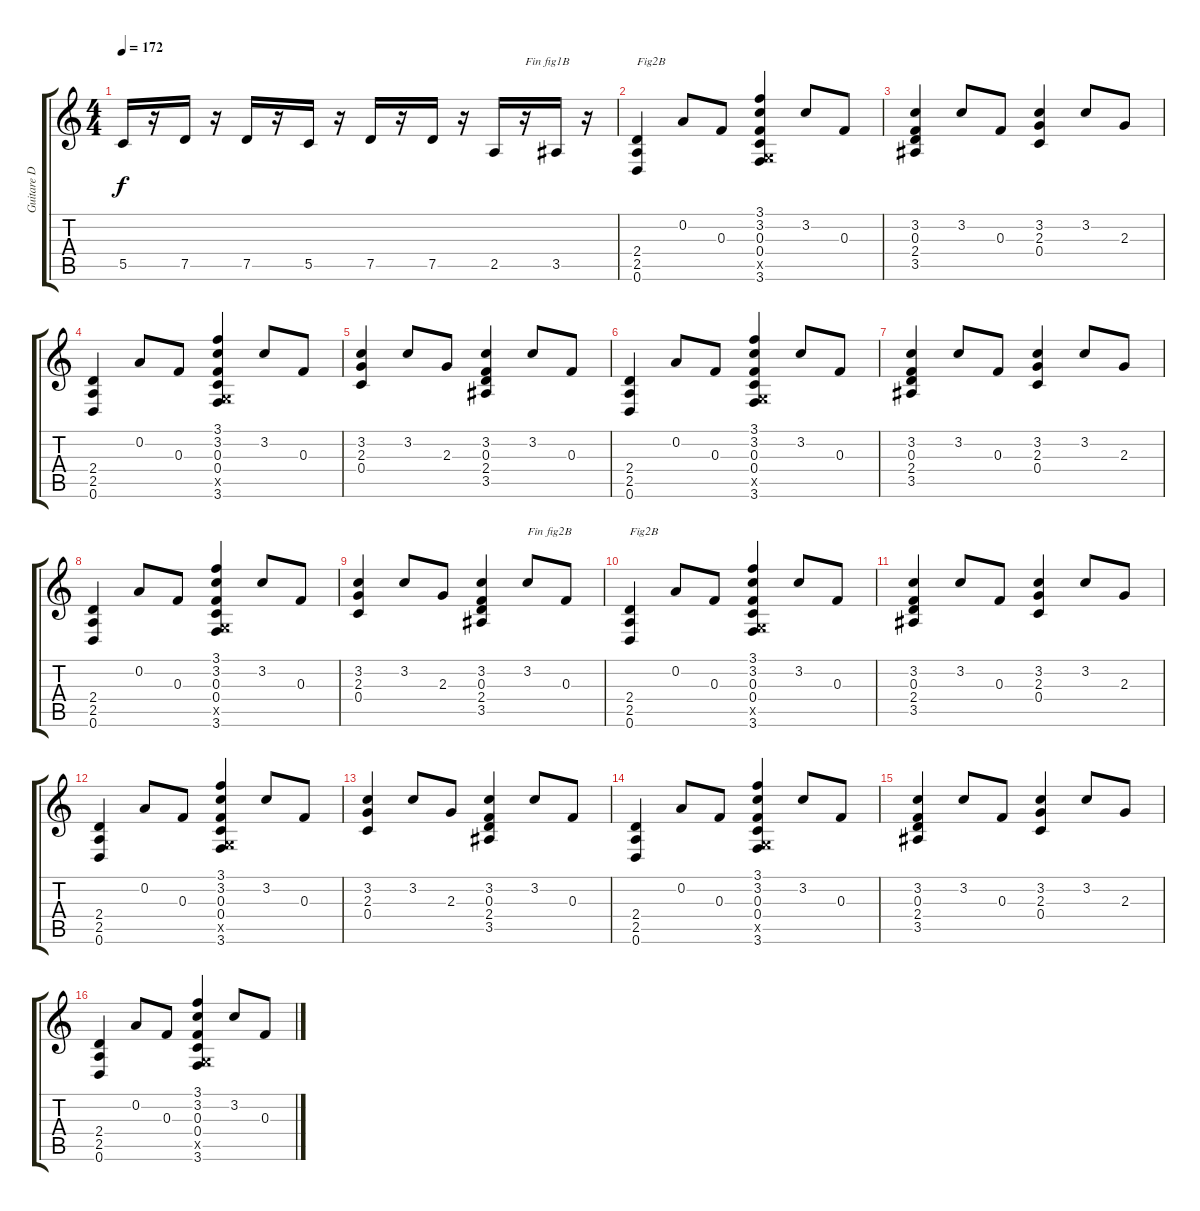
\track ("Guitare D" "Guitare D") {instrument distortionguitar}
\staff {score tabs}
\tuning (D4 A3 F3 C3 G2 D2) {hide}
\ts (4 4)
\tempo 172
\clef g2
\ks c
5.5.16{dy f} r.16 7.5.16 r.16 7.5.16 r.16 5.5.16 r.16 7.5.16 r.16 7.5.16 r.16 2.5.16 r.16{txt "Fin fig1B"} 3.5.16 r.16 |
(2.4 2.5 0.6).4{txt "Fig2B"} 0.2.8 0.3.8 (3.1 3.2 0.3 0.4 0.5{x} 3.6).4 3.2.8 0.3.8 |
(3.2 0.3 2.4 3.5).4 3.2.8 0.3.8 (3.2 2.3 0.4).4 3.2.8 2.3.8 |
(2.4 2.5 0.6).4 0.2.8 0.3.8 (3.1 3.2 0.3 0.4 0.5{x} 3.6).4 3.2.8 0.3.8 |
(3.2 2.3 0.4).4 3.2.8 2.3.8 (3.2 0.3 2.4 3.5).4 3.2.8 0.3.8 |
(2.4 2.5 0.6).4 0.2.8 0.3.8 (3.1 3.2 0.3 0.4 0.5{x} 3.6).4 3.2.8 0.3.8 |
(3.2 0.3 2.4 3.5).4 3.2.8 0.3.8 (3.2 2.3 0.4).4 3.2.8 2.3.8 |
(2.4 2.5 0.6).4 0.2.8 0.3.8 (3.1 3.2 0.3 0.4 0.5{x} 3.6).4 3.2.8 0.3.8 |
(3.2 2.3 0.4).4 3.2.8 2.3.8 (3.2 0.3 2.4 3.5).4 3.2.8{txt "Fin fig2B"} 0.3.8 |
(2.4 2.5 0.6).4{txt "Fig2B"} 0.2.8 0.3.8 (3.1 3.2 0.3 0.4 0.5{x} 3.6).4 3.2.8 0.3.8 |
(3.2 0.3 2.4 3.5).4 3.2.8 0.3.8 (3.2 2.3 0.4).4 3.2.8 2.3.8 |
(2.4 2.5 0.6).4 0.2.8 0.3.8 (3.1 3.2 0.3 0.4 0.5{x} 3.6).4 3.2.8 0.3.8 |
(3.2 2.3 0.4).4 3.2.8 2.3.8 (3.2 0.3 2.4 3.5).4 3.2.8 0.3.8 |
(2.4 2.5 0.6).4 0.2.8 0.3.8 (3.1 3.2 0.3 0.4 0.5{x} 3.6).4 3.2.8 0.3.8 |
(3.2 0.3 2.4 3.5).4 3.2.8 0.3.8 (3.2 2.3 0.4).4 3.2.8 2.3.8 |
(2.4 2.5 0.6).4 0.2.8 0.3.8 (3.1 3.2 0.3 0.4 0.5{x} 3.6).4 3.2.8 0.3.8
